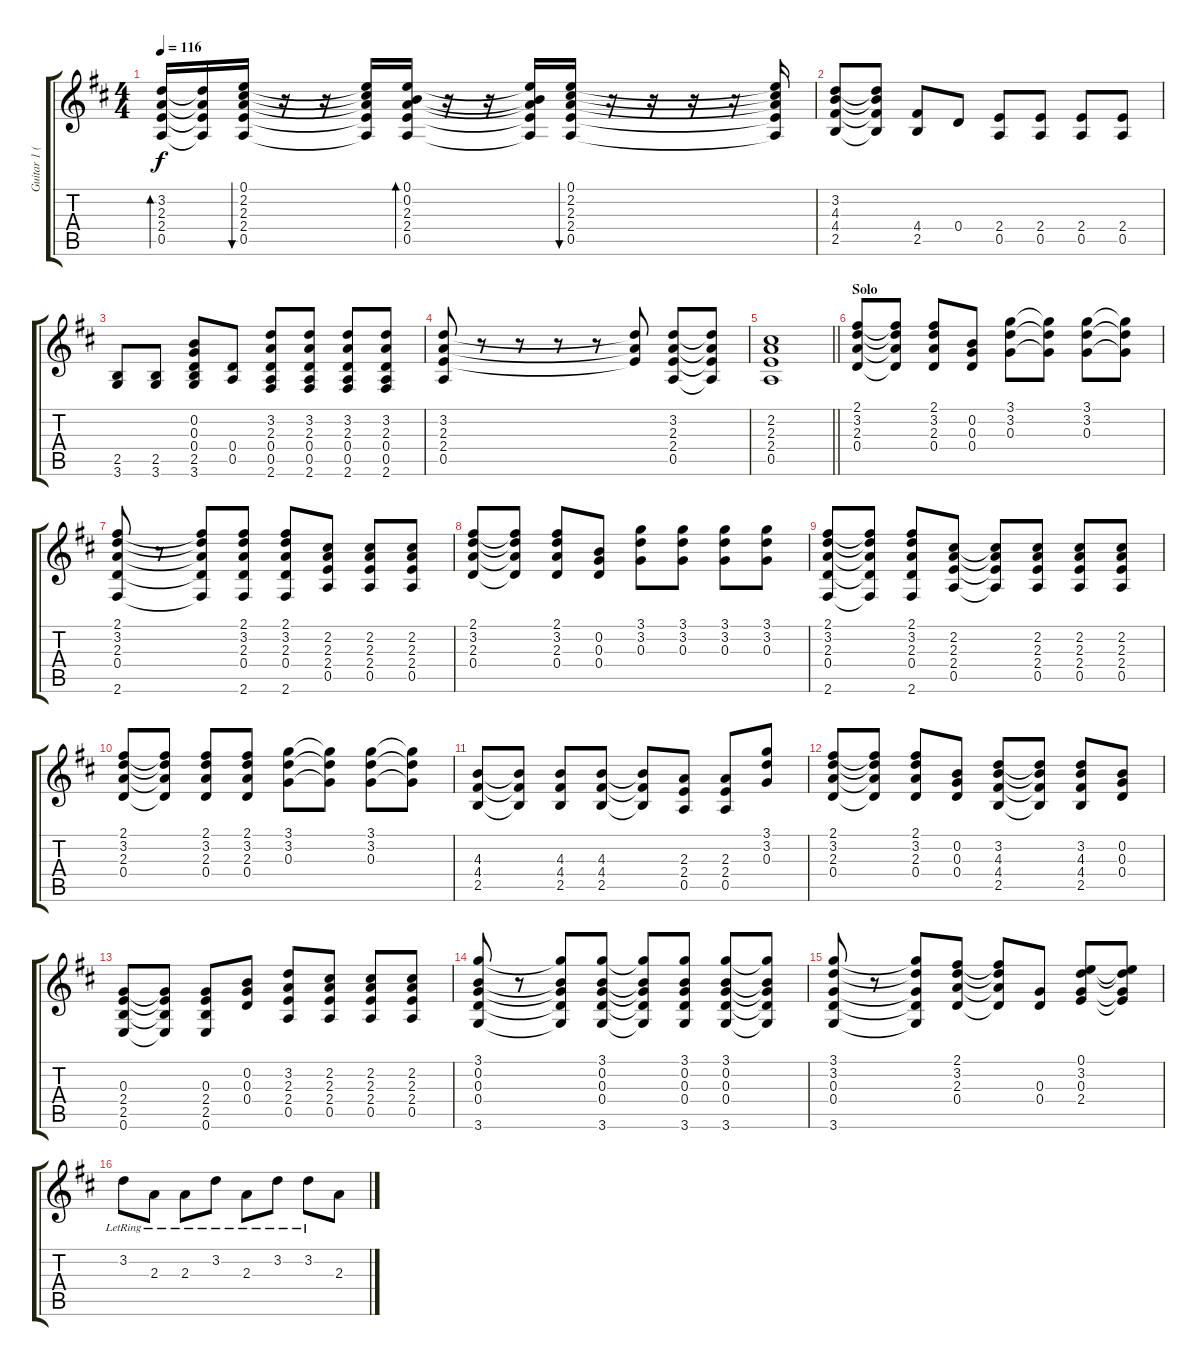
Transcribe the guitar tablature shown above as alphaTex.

\track ("Guitar 1 (Steel)" "Guitar 1 (") {instrument acousticguitarsteel}
\staff {score tabs}
\tuning (E4 B3 G3 D3 A2 E2) {hide}
\ts (4 4)
\tempo 116
\clef g2
\ks d
(3.2 2.3 2.4 0.5).16{bd 120 dy f} (3.2{t} 2.3{t} 2.4{t} 0.5{t}).16 (0.1 2.2 2.3 2.4 0.5).16{bu 120} r.16 r.16 (0.1{t} 2.2{t} 2.3{t} 2.4{t} 0.5{t}).16 (0.1 0.2 2.3 2.4 0.5).16{bd 120} r.16 r.16 (0.1{t} 0.2{t} 2.3{t} 2.4{t} 0.5{t}).16 (0.1 2.2 2.3 2.4 0.5).16{bu 120} r.16 r.16 r.16 r.16 (0.1{t} 2.2{t} 2.3{t} 2.4{t} 0.5{t}).16 |
(3.2 4.3 4.4 2.5).8 (3.2{t} 4.3{t} 4.4{t} 2.5{t}).8 (4.4 2.5).8 0.4.8 (2.4 0.5).8 (2.4 0.5).8 (2.4 0.5).8 (2.4 0.5).8 |
(2.5 3.6).8 (2.5 3.6).8 (0.2 0.3 0.4 2.5 3.6).8 (0.4 0.5).8 (3.2 2.3 0.4 0.5 2.6).8 (3.2 2.3 0.4 0.5 2.6).8 (3.2 2.3 0.4 0.5 2.6).8 (3.2 2.3 0.4 0.5 2.6).8 |
(3.2 2.3 2.4 0.5).8 r.8 r.8 r.8 r.8 (3.2{t} 2.3{t} 2.4{t}).8 (3.2 2.3 2.4 0.5).8 (3.2{t} 2.3{t} 2.4{t} 0.5{t}).8 |
\barLineRight lightlight
(2.2 2.3 2.4 0.5).1 |
\section ("" "Solo")
(2.1 3.2 2.3 0.4).8 (2.1{t} 3.2{t} 2.3{t} 0.4{t}).8 (2.1 3.2 2.3 0.4).8 (0.2 0.3 0.4).8 (3.1 3.2 0.3).8 (3.1{t} 3.2{t} 0.3{t}).8 (3.1 3.2 0.3).8 (3.1{t} 3.2{t} 0.3{t}).8 |
(2.1 3.2 2.3 0.4 2.6).8 r.8 (2.1{t} 3.2{t} 2.3{t} 0.4{t} 2.6{t}).8 (2.1 3.2 2.3 0.4 2.6).8 (2.1 3.2 2.3 0.4 2.6).8 (2.2 2.3 2.4 0.5).8 (2.2 2.3 2.4 0.5).8 (2.2 2.3 2.4 0.5).8 |
(2.1 3.2 2.3 0.4).8 (2.1{t} 3.2{t} 2.3{t} 0.4{t}).8 (2.1 3.2 2.3 0.4).8 (0.2 0.3 0.4).8 (3.1 3.2 0.3).8 (3.1 3.2 0.3).8 (3.1 3.2 0.3).8 (3.1 3.2 0.3).8 |
(2.1 3.2 2.3 0.4 2.6).8 (2.1{t} 3.2{t} 2.3{t} 0.4{t} 2.6{t}).8 (2.1 3.2 2.3 0.4 2.6).8 (2.2 2.3 2.4 0.5).8 (2.2{t} 2.3{t} 2.4{t} 0.5{t}).8 (2.2 2.3 2.4 0.5).8 (2.2 2.3 2.4 0.5).8 (2.2 2.3 2.4 0.5).8 |
(2.1 3.2 2.3 0.4).8 (2.1{t} 3.2{t} 2.3{t} 0.4{t}).8 (2.1 3.2 2.3 0.4).8 (2.1 3.2 2.3 0.4).8 (3.1 3.2 0.3).8 (3.1{t} 3.2{t} 0.3{t}).8 (3.1 3.2 0.3).8 (3.1{t} 3.2{t} 0.3{t}).8 |
(4.3 4.4 2.5).8 (4.3{t} 4.4{t} 2.5{t}).8 (4.3 4.4 2.5).8 (4.3 4.4 2.5).8 (4.3{t} 4.4{t} 2.5{t}).8 (2.3 2.4 0.5).8 (2.3 2.4 0.5).8 (3.1 3.2 0.3).8 |
(2.1 3.2 2.3 0.4).8 (2.1{t} 3.2{t} 2.3{t} 0.4{t}).8 (2.1 3.2 2.3 0.4).8 (0.2 0.3 0.4).8 (3.2 4.3 4.4 2.5).8 (3.2{t} 4.3{t} 4.4{t} 2.5{t}).8 (3.2 4.3 4.4 2.5).8 (0.2 0.3 0.4).8 |
(0.3 2.4 2.5 0.6).8 (0.3{t} 2.4{t} 2.5{t} 0.6{t}).8 (0.3 2.4 2.5 0.6).8 (0.2 0.3 0.4).8 (3.2 2.3 2.4 0.5).8 (2.2 2.3 2.4 0.5).8 (2.2 2.3 2.4 0.5).8 (2.2 2.3 2.4 0.5).8 |
(3.1 0.2 0.3 0.4 3.6).8 r.8 (3.1{t} 0.2{t} 0.3{t} 0.4{t} 3.6{t}).8 (3.1 0.2 0.3 0.4 3.6).8 (3.1{t} 0.2{t} 0.3{t} 0.4{t} 3.6{t}).8 (3.1 0.2 0.3 0.4 3.6).8 (3.1 0.2 0.3 0.4 3.6).8 (3.1{t} 0.2{t} 0.3{t} 0.4{t} 3.6{t}).8 |
(3.1 3.2 0.3 0.4 3.6).8 r.8 (3.1{t} 3.2{t} 0.3{t} 0.4{t} 3.6{t}).8 (2.1 3.2 2.3 0.4).8 (2.1{t} 3.2{t} 2.3{t} 0.4{t}).8 (0.3 0.4).8 (0.1 3.2 0.3 2.4).8 (0.1{t} 3.2{t} 0.3{t} 2.4{t}).8 |
3.2{lr}.8 2.3{lr}.8 2.3{lr}.8 3.2{lr}.8 2.3{lr}.8 3.2{lr}.8 3.2{lr}.8 2.3.8
